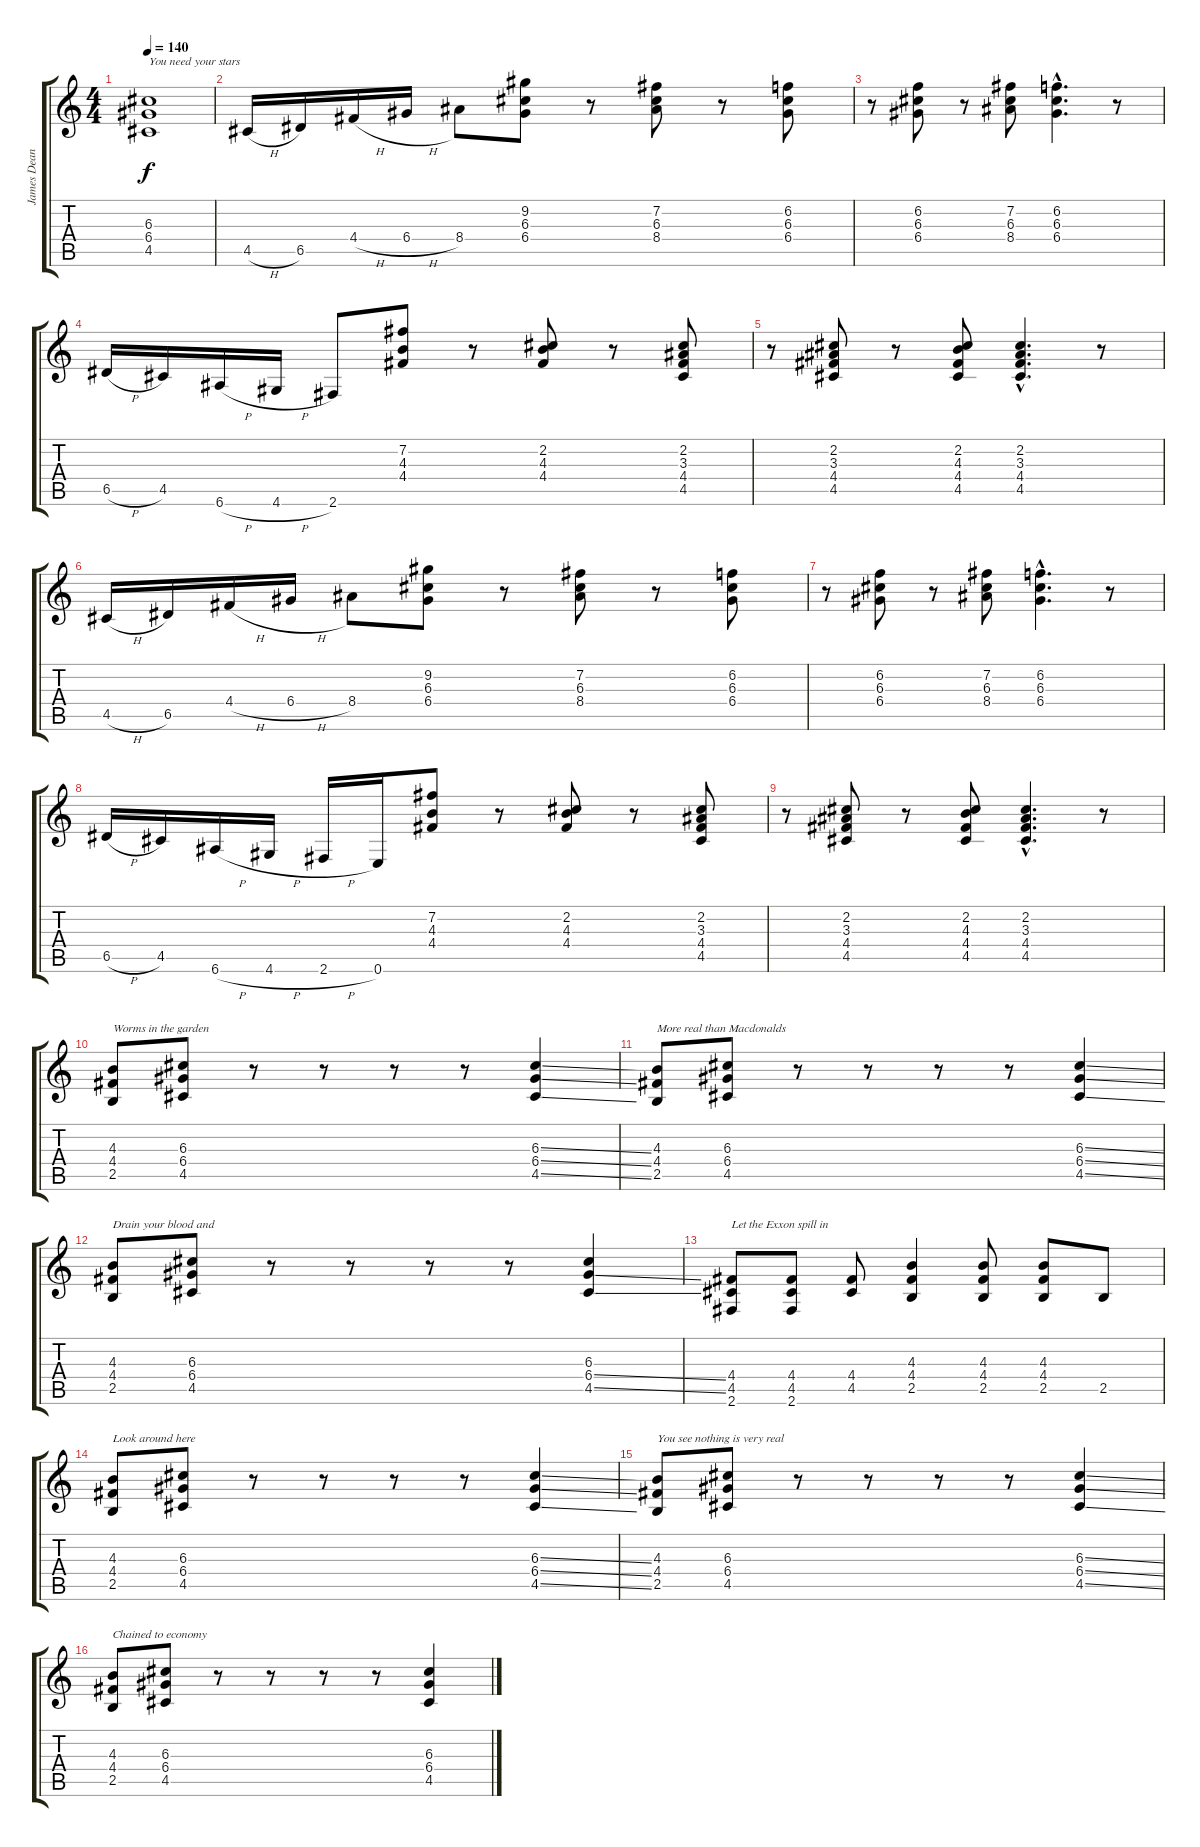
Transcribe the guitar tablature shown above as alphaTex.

\track ("James Dean Bradfield" "James Dean") {instrument distortionguitar}
\staff {score tabs}
\tuning (E4 B3 G3 D3 A2 E2) {hide}
\ts (4 4)
\tempo 140
\clef g2
\ks c
(6.3 6.4 4.5).1{txt "You need your stars" dy f} |
4.5{h}.16 6.5.16 4.4{h}.16 6.4{h}.16 8.4.8 (9.2 6.3 6.4).8 r.8 (7.2 6.3 8.4).8 r.8 (6.2 6.3 6.4).8 |
r.8 (6.2 6.3 6.4).8 r.8 (7.2 6.3 8.4).8 (6.2{hac} 6.3{hac} 6.4{hac}).4{d} r.8 |
6.5{h}.16 4.5.16 6.6{h}.16 4.6{h}.16 2.6.8 (7.2 4.3 4.4).8 r.8 (2.2 4.3 4.4).8 r.8 (2.2 3.3 4.4 4.5).8 |
r.8 (2.2 3.3 4.4 4.5).8 r.8 (2.2 4.3 4.4 4.5).8 (2.2{hac} 3.3{hac} 4.4{hac} 4.5{hac}).4{d} r.8 |
4.5{h}.16 6.5.16 4.4{h}.16 6.4{h}.16 8.4.8 (9.2 6.3 6.4).8 r.8 (7.2 6.3 8.4).8 r.8 (6.2 6.3 6.4).8 |
r.8 (6.2 6.3 6.4).8 r.8 (7.2 6.3 8.4).8 (6.2{hac} 6.3{hac} 6.4{hac}).4{d} r.8 |
6.5{h}.16 4.5.16 6.6{h}.16 4.6{h}.16 2.6{h}.16 0.6.16 (7.2 4.3 4.4).8 r.8 (2.2 4.3 4.4).8 r.8 (2.2 3.3 4.4 4.5).8 |
r.8 (2.2 3.3 4.4 4.5).8 r.8 (2.2 4.3 4.4 4.5).8 (2.2{hac} 3.3{hac} 4.4{hac} 4.5{hac}).4{d} r.8 |
(4.3 4.4 2.5).8{txt "Worms in the garden"} (6.3 6.4 4.5).8 r.8 r.8 r.8 r.8 (6.3{ss} 6.4{ss} 4.5{ss}).4 |
(4.3 4.4 2.5).8{txt "More real than Macdonalds"} (6.3 6.4 4.5).8 r.8 r.8 r.8 r.8 (6.3{ss} 6.4{ss} 4.5{ss}).4 |
(4.3 4.4 2.5).8{txt "Drain your blood and"} (6.3 6.4 4.5).8 r.8 r.8 r.8 r.8 (6.3 6.4{ss} 4.5{ss}).4 |
(4.4 4.5 2.6).8{txt "Let the Exxon spill in"} (4.4 4.5 2.6).8 (4.4 4.5).8 (4.3 4.4 2.5).4 (4.3 4.4 2.5).8 (4.3 4.4 2.5).8 2.5.8 |
(4.3 4.4 2.5).8{txt "Look around here"} (6.3 6.4 4.5).8 r.8 r.8 r.8 r.8 (6.3{ss} 6.4{ss} 4.5{ss}).4 |
(4.3 4.4 2.5).8{txt "You see nothing is very real"} (6.3 6.4 4.5).8 r.8 r.8 r.8 r.8 (6.3{ss} 6.4{ss} 4.5{ss}).4 |
(4.3 4.4 2.5).8{txt "Chained to economy"} (6.3 6.4 4.5).8 r.8 r.8 r.8 r.8 (6.3 6.4{ss} 4.5{ss}).4
